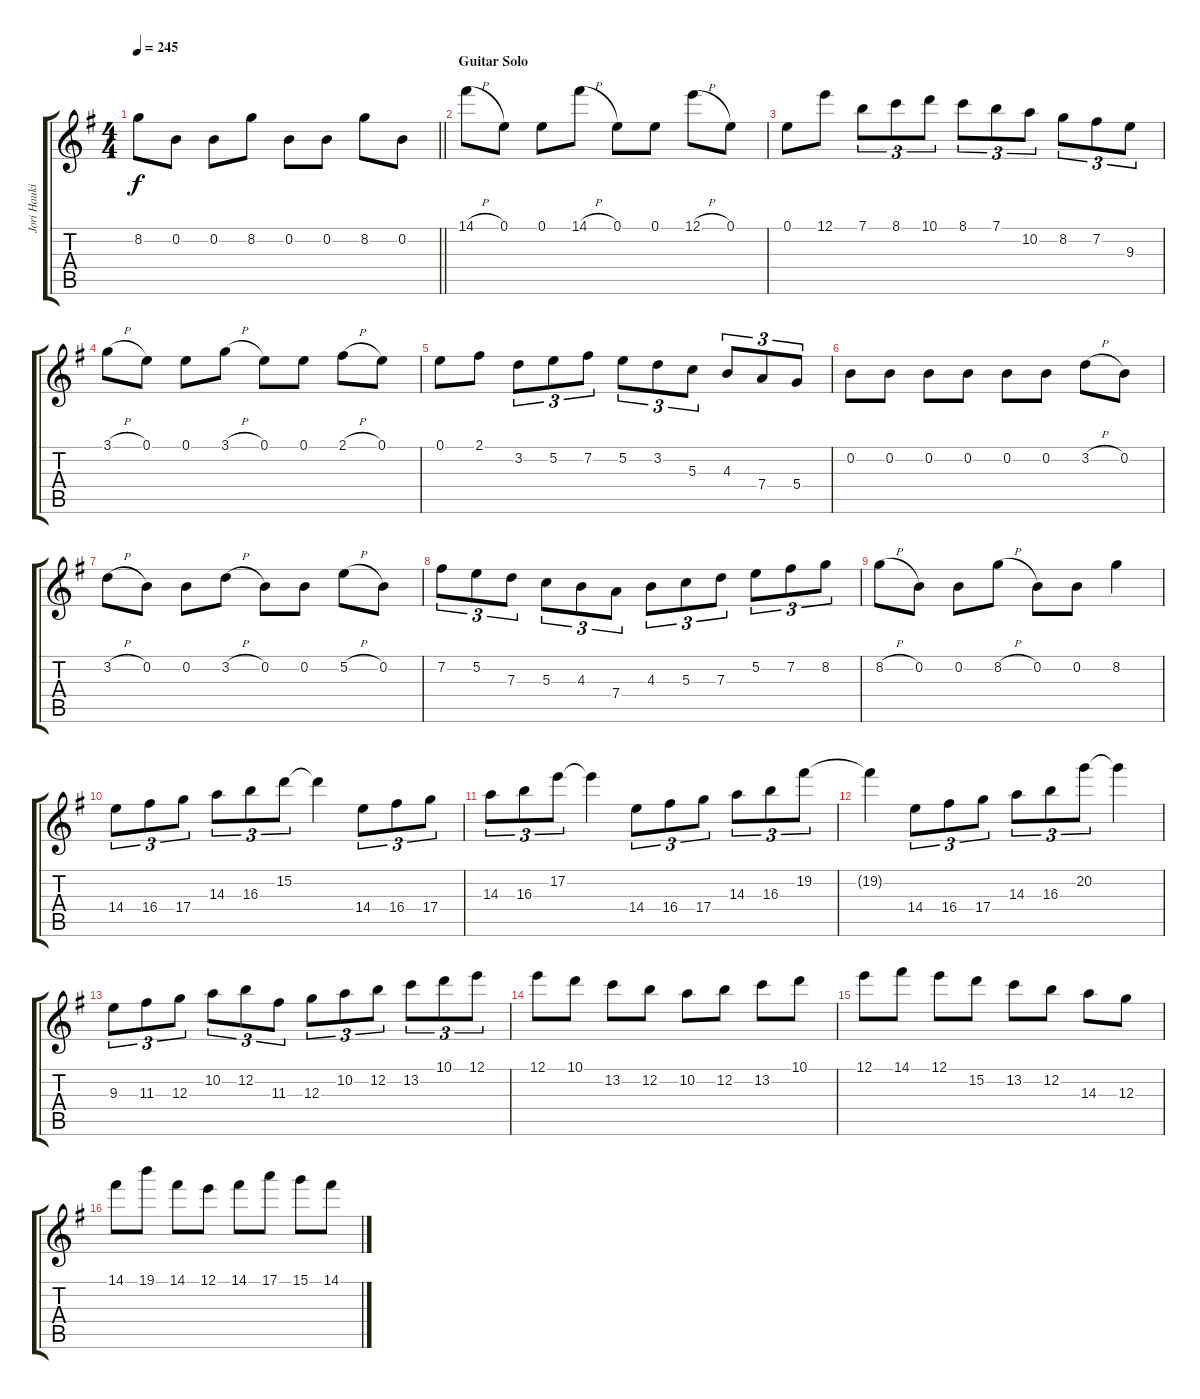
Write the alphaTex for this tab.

\track ("Jori Haukio (lead guitar)" "Jori Hauki") {instrument overdrivenguitar}
\staff {score tabs}
\tuning (E4 B3 G3 D3 A2 E2) {hide}
\ts (4 4)
\tempo 245
\clef g2
\barLineRight lightlight
\ks eminor
8.2.8{dy f} 0.2.8 0.2.8 8.2.8 0.2.8 0.2.8 8.2.8 0.2.8 |
\section ("" "Guitar Solo")
14.1{h}.8 0.1.8 0.1.8 14.1{h}.8 0.1.8 0.1.8 12.1{h}.8 0.1.8 |
0.1.8 12.1.8 7.1.8{tu (3 2)} 8.1.8{tu (3 2)} 10.1.8{tu (3 2)} 8.1.8{tu (3 2)} 7.1.8{tu (3 2)} 10.2.8{tu (3 2)} 8.2.8{tu (3 2)} 7.2.8{tu (3 2)} 9.3.8{tu (3 2)} |
3.1{h}.8 0.1.8 0.1.8 3.1{h}.8 0.1.8 0.1.8 2.1{h}.8 0.1.8 |
0.1.8 2.1.8 3.2.8{tu (3 2)} 5.2.8{tu (3 2)} 7.2.8{tu (3 2)} 5.2.8{tu (3 2)} 3.2.8{tu (3 2)} 5.3.8{tu (3 2)} 4.3.8{tu (3 2)} 7.4.8{tu (3 2)} 5.4.8{tu (3 2)} |
0.2.8 0.2.8 0.2.8 0.2.8 0.2.8 0.2.8 3.2{h}.8 0.2.8 |
3.2{h}.8 0.2.8 0.2.8 3.2{h}.8 0.2.8 0.2.8 5.2{h}.8 0.2.8 |
7.2.8{tu (3 2)} 5.2.8{tu (3 2)} 7.3.8{tu (3 2)} 5.3.8{tu (3 2)} 4.3.8{tu (3 2)} 7.4.8{tu (3 2)} 4.3.8{tu (3 2)} 5.3.8{tu (3 2)} 7.3.8{tu (3 2)} 5.2.8{tu (3 2)} 7.2.8{tu (3 2)} 8.2.8{tu (3 2)} |
8.2{h}.8 0.2.8 0.2.8 8.2{h}.8 0.2.8 0.2.8 8.2.4 |
14.4.8{tu (3 2)} 16.4.8{tu (3 2)} 17.4.8{tu (3 2)} 14.3.8{tu (3 2)} 16.3.8{tu (3 2)} 15.2.8{tu (3 2)} 15.2{t}.4 14.4.8{tu (3 2)} 16.4.8{tu (3 2)} 17.4.8{tu (3 2)} |
14.3.8{tu (3 2)} 16.3.8{tu (3 2)} 17.2.8{tu (3 2)} 17.2{t}.4 14.4.8{tu (3 2)} 16.4.8{tu (3 2)} 17.4.8{tu (3 2)} 14.3.8{tu (3 2)} 16.3.8{tu (3 2)} 19.2.8{tu (3 2)} |
19.2{t}.4 14.4.8{tu (3 2)} 16.4.8{tu (3 2)} 17.4.8{tu (3 2)} 14.3.8{tu (3 2)} 16.3.8{tu (3 2)} 20.2.8{tu (3 2)} 20.2{t}.4 |
9.3.8{tu (3 2)} 11.3.8{tu (3 2)} 12.3.8{tu (3 2)} 10.2.8{tu (3 2)} 12.2.8{tu (3 2)} 11.3.8{tu (3 2)} 12.3.8{tu (3 2)} 10.2.8{tu (3 2)} 12.2.8{tu (3 2)} 13.2.8{tu (3 2)} 10.1.8{tu (3 2)} 12.1.8{tu (3 2)} |
12.1.8 10.1.8 13.2.8 12.2.8 10.2.8 12.2.8 13.2.8 10.1.8 |
12.1.8 14.1.8 12.1.8 15.2.8 13.2.8 12.2.8 14.3.8 12.3.8 |
14.1.8 19.1.8 14.1.8 12.1.8 14.1.8 17.1.8 15.1.8 14.1.8
